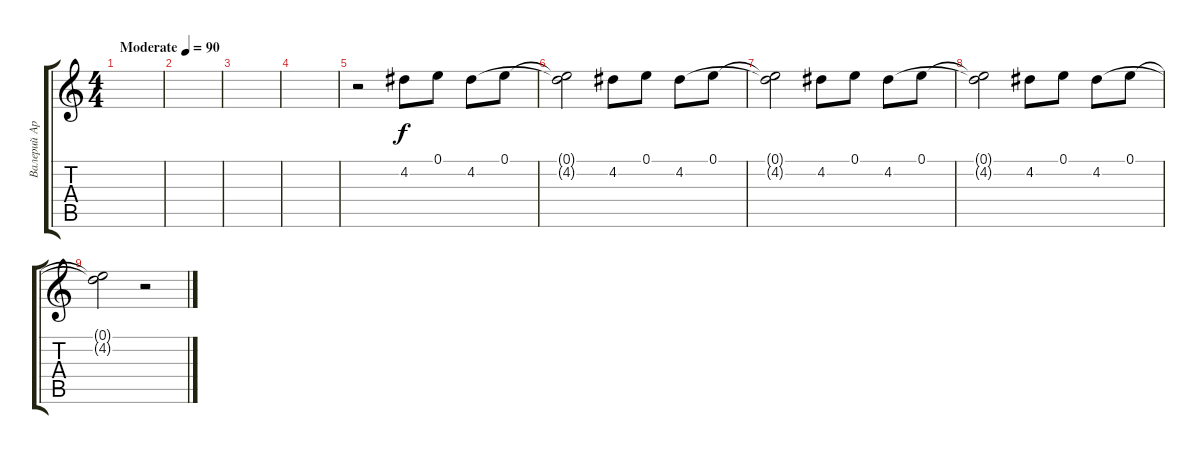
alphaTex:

\track ("Валерий Аркадин" "Валерий Ар") {instrument distortionguitar}
\staff {score tabs}
\tuning (E4 B3 G3 D3 A2 E2) {hide}
\ts (4 4)
\tempo (90 "Moderate")
\clef g2
\ks c
|
|
|
|
r.2 4.2.8 0.1.8 4.2.8 0.1.8 |
(0.1{t} 4.2{t}).2 4.2.8 0.1.8 4.2.8 0.1.8 |
(0.1{t} 4.2{t}).2 4.2.8 0.1.8 4.2.8 0.1.8 |
(0.1{t} 4.2{t}).2 4.2.8 0.1.8 4.2.8 0.1.8 |
(0.1{t} 4.2{t}).2 r.2
